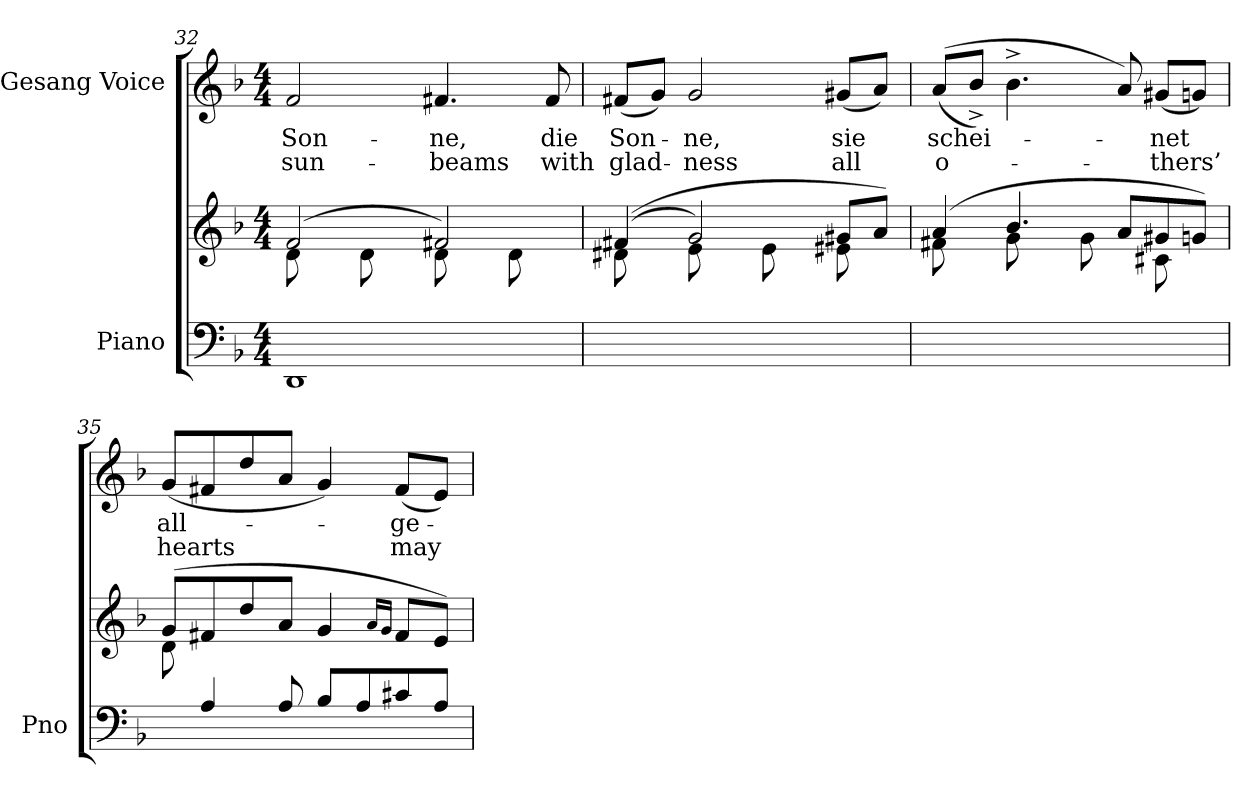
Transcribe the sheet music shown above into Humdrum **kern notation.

**kern	**kern	**kern	**text	**text
*part2	*part2	*part1	*part1	*part1
*staff3	*staff2	*staff1	*staff1	*staff1
*I"Piano	*	*I"Gesang Voice	*	*
*I'Pno	*	*	*	*
*clefF4	*clefG2	*clefG2	*	*
*k[b-]	*k[b-]	*k[b-]	*	*
*M4/4	*M4/4	*M4/4	*	*
=32	=32	=32	=32	=32
*^	*^	*	*	*
8ryy	1DD	(>2f/	(<8d\L	2f/	Son-	sun-
8A/	.	.	8ryy	.	.	.
8ryy	.	.	8d\	.	.	.
8A/J	.	.	8ryy	.	.	.
8ryy	.	2f#X/)	8d\L	4.f#X/	-ne,	-beams
8A/	.	.	8ryy	.	.	.
8ryy	.	.	8d\	.	.	.
8A/J)	.	.	8ryy	8f#/	die	with
*v	*v	*	*	*	*	*
=33	=33	=33	=33	=33	=33
8ryy	(>(>4f#X/	(<8d#X\L	(8f#X/L	Son-	glad-
8A/	.	8ryy	8g/J)	.	.
8ryy	2g/)	8e\	2g/	-ne,	-ness
8A/J	.	8ryy	.	.	.
8ryy	.	8e\L	.	.	.
8A/	.	8ryy	.	.	.
8ryy	8g#X/L	8e#X\	(8g#X/L	sie	all
8A/J)	8a/J)	8ryy	8a/J)	.	.
=34	=34	=34	=34	=34	=34
8ryy	(>4a/	(<8f#X\L	((8a/L	schei-	o-
8A/	.	8ryy	8b-^>/J)	.	.
8ryy	4.b-/	8g\	4.b-^\	.	.
8A/J	.	8ryy	.	.	.
8ryy	.	8g\L	.	.	.
8A/	8a/L	8ryy	8a/)	.	.
8ryy	8g#X/	8c#X\	(8g#X/L	-net	-thers’
8A/J)	8gn/J)	8ryy	8gn/J)	.	.
=35	=35	=35	=35	=35	=35
8ryy	(>8g/L	(<8d\	(8g/L	all-	hearts
4A/	8f#X/	2..ryy	8f#X/	.	.
.	8dd/	.	8dd/	.	.
8A/	8a/J	.	8a/J	.	.
8B-/L	4g/	.	4g/)	.	.
8A/	.	.	.	.	.
.	16qa/LL	.	.	.	.
.	16qg/JJ	.	.	.	.
8c#X/	8f#/L	.	(8f#/L	-ge-	may
8A/J)	8e/J)	.	8e/J)	.	.
*	*v	*v	*	*	*
=	=	=	=	=
*-	*-	*-	*-	*-
